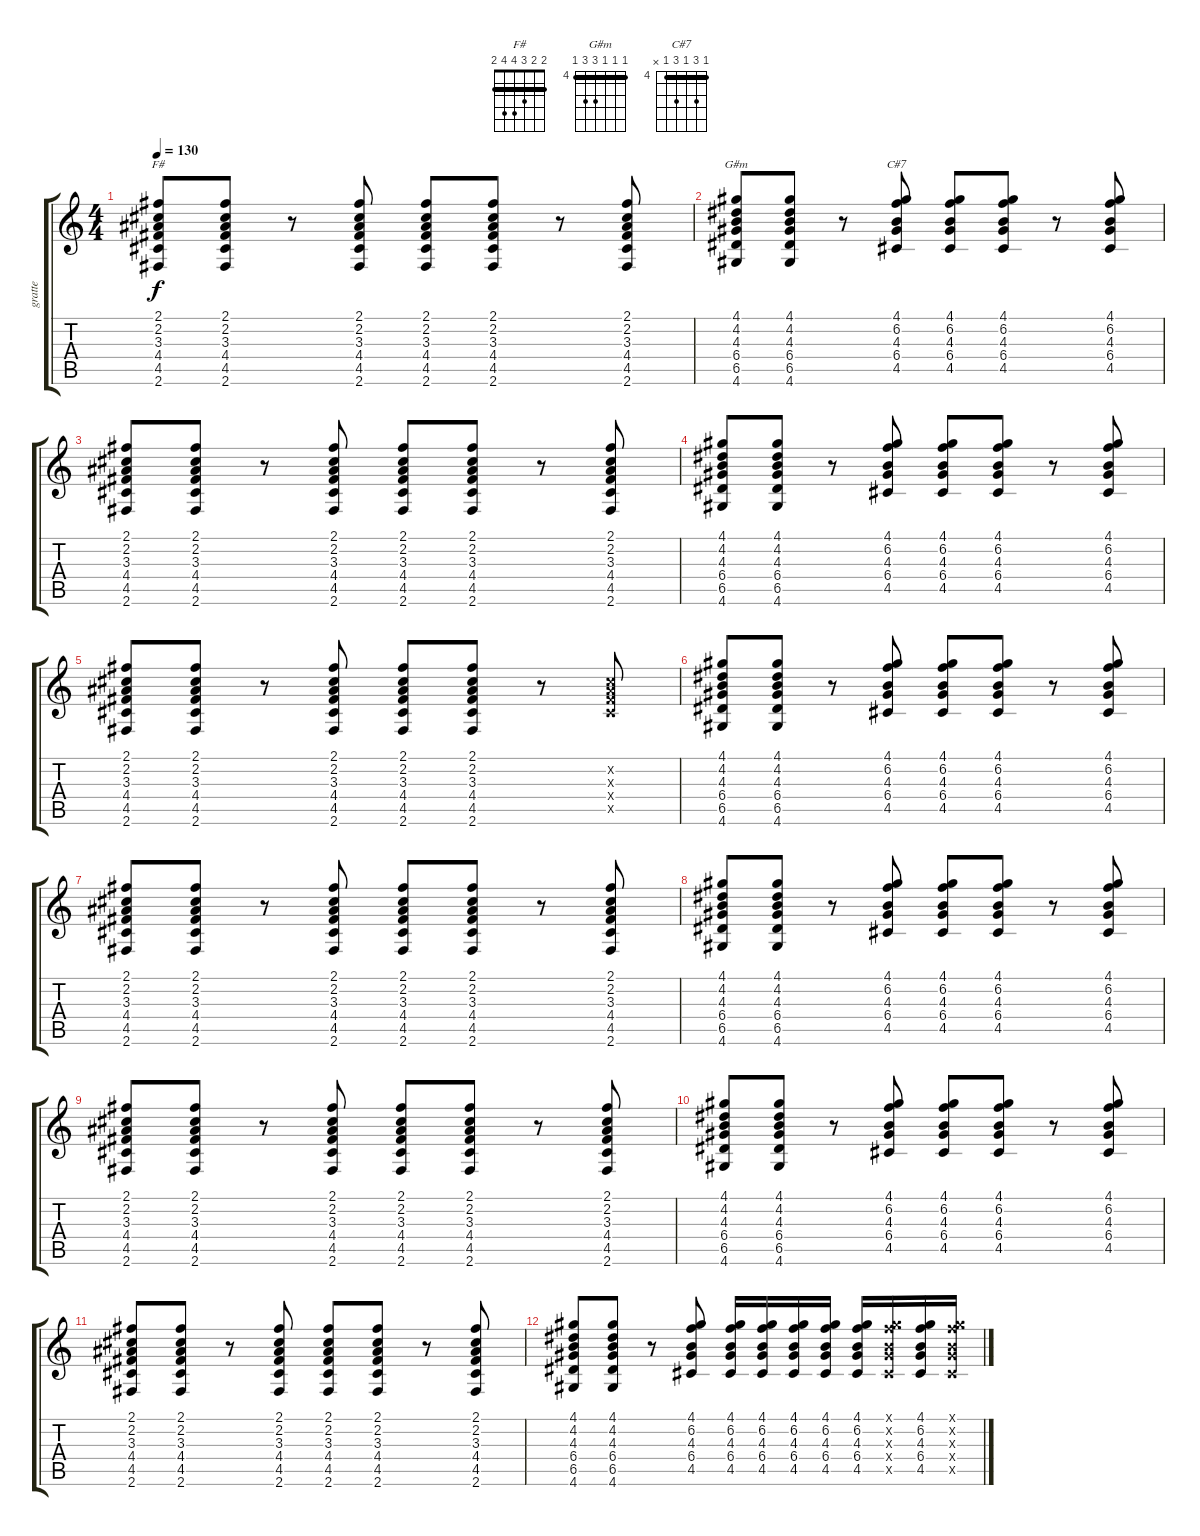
\track ("gratte" "gratte") {instrument electricguitarclean}
\staff {score tabs}
\tuning (E4 B3 G3 D3 A2 E2) {hide}
\chord ("F#" 2 2 3 4 4 2) {barre 2}
\chord ("G#m" 4 4 4 6 6 4) {firstfret 4 barre 4}
\chord ("C#7" 4 6 4 6 4 x) {firstfret 4 barre 4}
\ts (4 4)
\tempo 130
\clef g2
\ks c
(2.1 2.2 3.3 4.4 4.5 2.6).8{ch "F#" dy f} (2.1 2.2 3.3 4.4 4.5 2.6).8 r.8 (2.1 2.2 3.3 4.4 4.5 2.6).8 (2.1 2.2 3.3 4.4 4.5 2.6).8 (2.1 2.2 3.3 4.4 4.5 2.6).8 r.8 (2.1 2.2 3.3 4.4 4.5 2.6).8 |
(4.1 4.2 4.3 6.4 6.5 4.6).8{ch "G#m"} (4.1 4.2 4.3 6.4 6.5 4.6).8 r.8 (4.1 6.2 4.3 6.4 4.5).8{ch "C#7"} (4.1 6.2 4.3 6.4 4.5).8 (4.1 6.2 4.3 6.4 4.5).8 r.8 (4.1 6.2 4.3 6.4 4.5).8 |
(2.1 2.2 3.3 4.4 4.5 2.6).8 (2.1 2.2 3.3 4.4 4.5 2.6).8 r.8 (2.1 2.2 3.3 4.4 4.5 2.6).8 (2.1 2.2 3.3 4.4 4.5 2.6).8 (2.1 2.2 3.3 4.4 4.5 2.6).8 r.8 (2.1 2.2 3.3 4.4 4.5 2.6).8 |
(4.1 4.2 4.3 6.4 6.5 4.6).8 (4.1 4.2 4.3 6.4 6.5 4.6).8 r.8 (4.1 6.2 4.3 6.4 4.5).8 (4.1 6.2 4.3 6.4 4.5).8 (4.1 6.2 4.3 6.4 4.5).8 r.8 (4.1 6.2 4.3 6.4 4.5).8 |
(2.1 2.2 3.3 4.4 4.5 2.6).8 (2.1 2.2 3.3 4.4 4.5 2.6).8 r.8 (2.1 2.2 3.3 4.4 4.5 2.6).8 (2.1 2.2 3.3 4.4 4.5 2.6).8 (2.1 2.2 3.3 4.4 4.5 2.6).8 r.8 (2.2{x} 3.3{x} 4.4{x} 4.5{x}).8 |
(4.1 4.2 4.3 6.4 6.5 4.6).8 (4.1 4.2 4.3 6.4 6.5 4.6).8 r.8 (4.1 6.2 4.3 6.4 4.5).8 (4.1 6.2 4.3 6.4 4.5).8 (4.1 6.2 4.3 6.4 4.5).8 r.8 (4.1 6.2 4.3 6.4 4.5).8 |
(2.1 2.2 3.3 4.4 4.5 2.6).8 (2.1 2.2 3.3 4.4 4.5 2.6).8 r.8 (2.1 2.2 3.3 4.4 4.5 2.6).8 (2.1 2.2 3.3 4.4 4.5 2.6).8 (2.1 2.2 3.3 4.4 4.5 2.6).8 r.8 (2.1 2.2 3.3 4.4 4.5 2.6).8 |
(4.1 4.2 4.3 6.4 6.5 4.6).8 (4.1 4.2 4.3 6.4 6.5 4.6).8 r.8 (4.1 6.2 4.3 6.4 4.5).8 (4.1 6.2 4.3 6.4 4.5).8 (4.1 6.2 4.3 6.4 4.5).8 r.8 (4.1 6.2 4.3 6.4 4.5).8 |
(2.1 2.2 3.3 4.4 4.5 2.6).8 (2.1 2.2 3.3 4.4 4.5 2.6).8 r.8 (2.1 2.2 3.3 4.4 4.5 2.6).8 (2.1 2.2 3.3 4.4 4.5 2.6).8 (2.1 2.2 3.3 4.4 4.5 2.6).8 r.8 (2.1 2.2 3.3 4.4 4.5 2.6).8 |
(4.1 4.2 4.3 6.4 6.5 4.6).8 (4.1 4.2 4.3 6.4 6.5 4.6).8 r.8 (4.1 6.2 4.3 6.4 4.5).8 (4.1 6.2 4.3 6.4 4.5).8 (4.1 6.2 4.3 6.4 4.5).8 r.8 (4.1 6.2 4.3 6.4 4.5).8 |
(2.1 2.2 3.3 4.4 4.5 2.6).8 (2.1 2.2 3.3 4.4 4.5 2.6).8 r.8 (2.1 2.2 3.3 4.4 4.5 2.6).8 (2.1 2.2 3.3 4.4 4.5 2.6).8 (2.1 2.2 3.3 4.4 4.5 2.6).8 r.8 (2.1 2.2 3.3 4.4 4.5 2.6).8 |
(4.1 4.2 4.3 6.4 6.5 4.6).8 (4.1 4.2 4.3 6.4 6.5 4.6).8 r.8 (4.1 6.2 4.3 6.4 4.5).8 (4.1 6.2 4.3 6.4 4.5).16 (4.1 6.2 4.3 6.4 4.5).16 (4.1 6.2 4.3 6.4 4.5).16 (4.1 6.2 4.3 6.4 4.5).16 (4.1 6.2 4.3 6.4 4.5).16 (4.1{x} 6.2{x} 4.3{x} 6.4{x} 4.5{x}).16 (4.1 6.2 4.3 6.4 4.5).16 (4.1{x} 6.2{x} 4.3{x} 6.4{x} 4.5{x}).16
